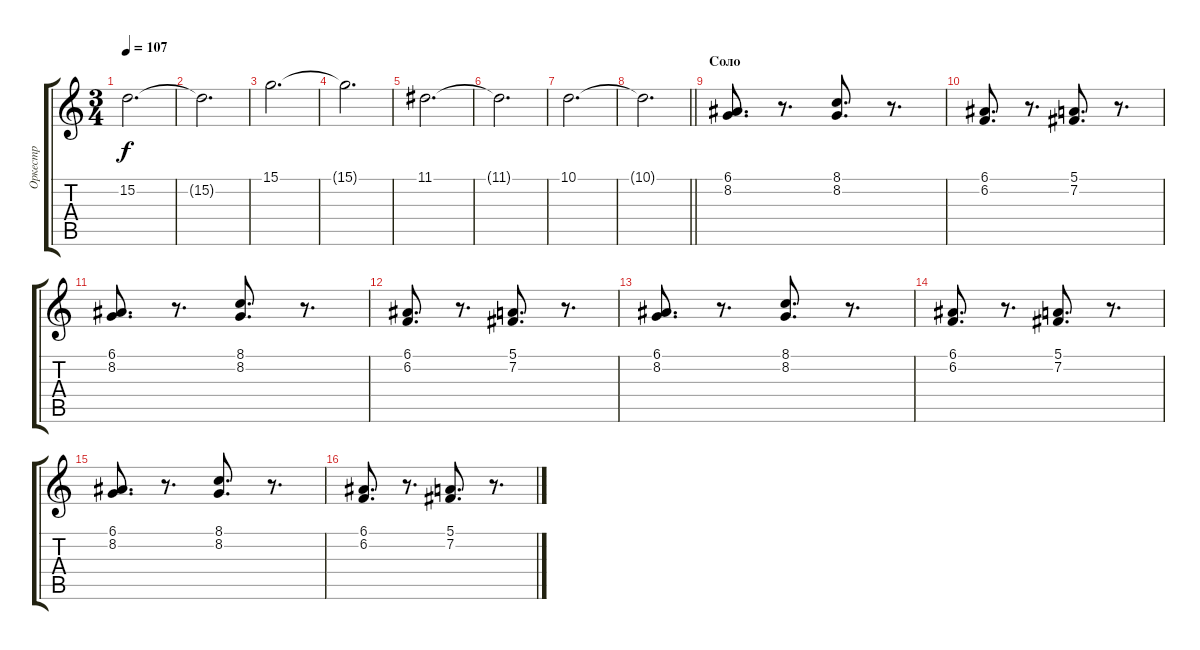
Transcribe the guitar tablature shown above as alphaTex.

\track ("Оркестр" "Оркестр") {instrument stringensemble1}
\staff {score tabs}
\tuning (E4 B3 G3 D3 A2 E2) {hide}
\ts (3 4)
\tempo 107
\clef g2
\ks c
15.2.2{d dy f} |
15.2{t}.2{d} |
15.1.2{d} |
15.1{t}.2{d} |
11.1.2{d} |
11.1{t}.2{d} |
10.1.2{d} |
\barLineRight lightlight
10.1{t}.2{d} |
\section ("" "Соло")
(6.1 8.2).8{d} r.8{d} (8.1 8.2).8{d} r.8{d} |
(6.1 6.2).8{d} r.8{d} (5.1 7.2).8{d} r.8{d} |
(6.1 8.2).8{d} r.8{d} (8.1 8.2).8{d} r.8{d} |
(6.1 6.2).8{d} r.8{d} (5.1 7.2).8{d} r.8{d} |
(6.1 8.2).8{d} r.8{d} (8.1 8.2).8{d} r.8{d} |
(6.1 6.2).8{d} r.8{d} (5.1 7.2).8{d} r.8{d} |
(6.1 8.2).8{d} r.8{d} (8.1 8.2).8{d} r.8{d} |
(6.1 6.2).8{d} r.8{d} (5.1 7.2).8{d} r.8{d}
